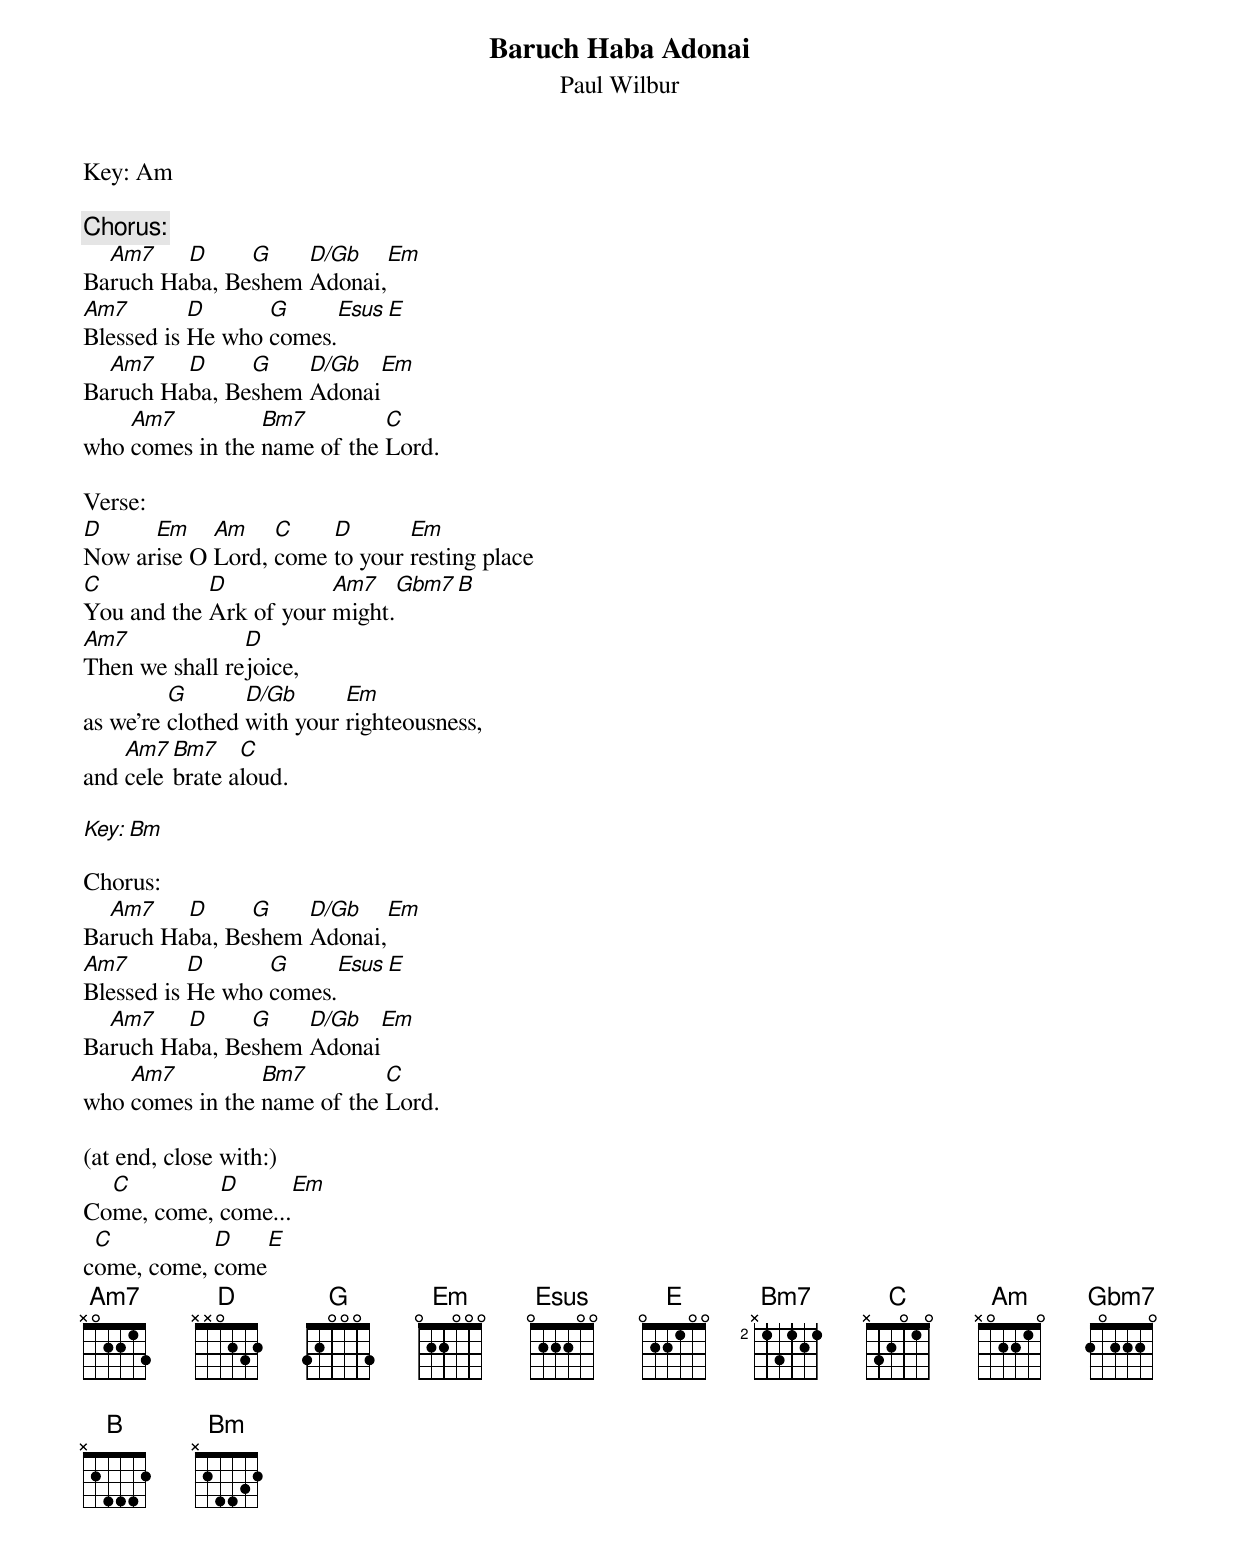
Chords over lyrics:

Baruch Haba Adonai
Paul Wilbur
Key: Am

Chorus:
  Am7    D     G    D/Gb   Em
Baruch Haba, Beshem Adonai,
Am7        D      G     Esus  E
Blessed is He who comes.
  Am7    D     G    D/Gb   Em
Baruch Haba, Beshem Adonai
    Am7          Bm7         C
who comes in the name of the Lord.

Verse:
D     Em    Am    C    D       Em
Now arise O Lord, come to your resting place
C           D           Am7     Gbm7   B
You and the Ark of your might.
Am7             D
Then we shall rejoice,
         G       D/Gb      Em
as we're clothed with your righteousness,
    Am7 Bm7    C
and celebrate aloud.

Key: Bm

Chorus:
  Am7    D     G    D/Gb   Em
Baruch Haba, Beshem Adonai,
Am7        D      G     Esus  E
Blessed is He who comes.
  Am7    D     G    D/Gb   Em
Baruch Haba, Beshem Adonai
    Am7          Bm7         C
who comes in the name of the Lord.

(at end, close with:)
  C         D        Em
Come, come, come...
 C          D        E
come, come, come
